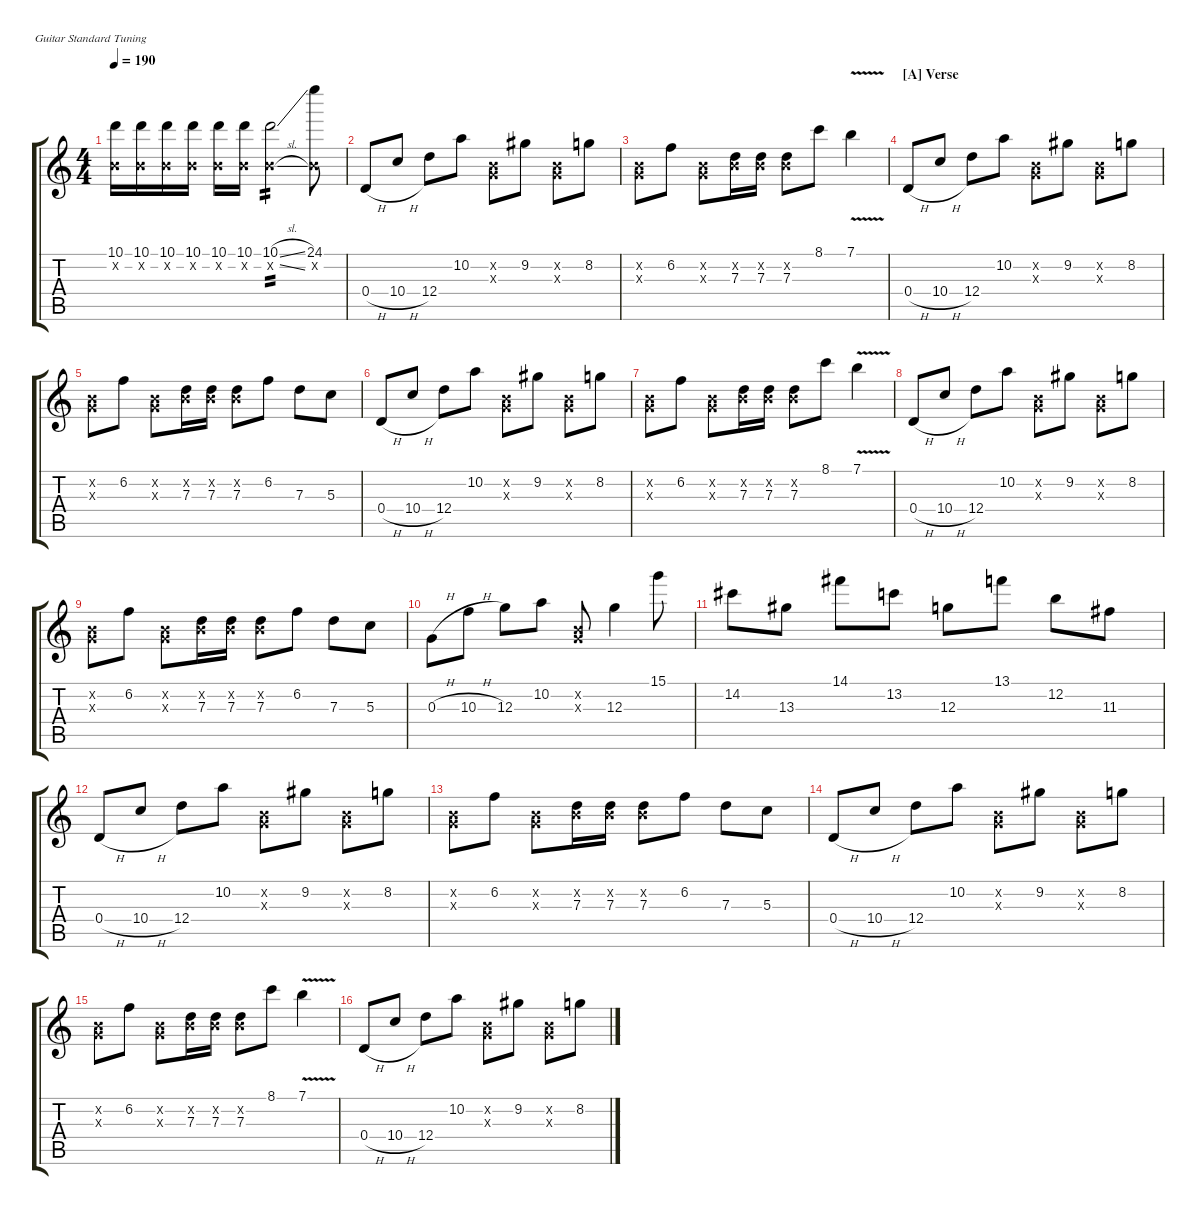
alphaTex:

\defaultSystemsLayout 4
\hideDynamics
\bracketExtendMode groupsimilarinstruments
\singleTrackTrackNamePolicy hidden
\track ("Lead" "S-Gt") {defaultSystemsLayout 4 instrument acousticguitarsteel}
\staff {score tabs}
\tuning (E4 B3 G3 D3 A2 E2)
\ts (4 4)
\tempo 190
\clef g2
\ks c
(10.1 0.2{x}).16{dy mf beam Down} (10.1 0.2{x}).16{beam Down} (10.1 0.2{x}).16{beam Down} (10.1 0.2{x}).16{beam Down} (10.1 0.2{x}).16{beam Down} (10.1 0.2{x}).16{beam Down} (10.1{sl} 0.2{sl x}).2{tp 2 beam Down} (24.1 0.2{x}).8{beam Down} |
0.4{h}.8{beam Up} 10.4{h}.8{beam Up} 12.4.8{beam Down} 10.2.8{beam Down} (0.2{x} 0.3{x}).8{beam Down} 9.2{acc #}.8{beam Down} (0.2{x} 0.3{x}).8{beam Down} 8.2.8{beam Down} |
(0.2{x} 0.3{x}).8{beam Down} 6.2.8{beam Down} (0.2{x} 0.3{x}).8{beam Down} (7.3 0.2{x}).16{beam Down} (7.3 0.2{x}).16{beam Down} (7.3 0.2{x}).8{beam Down} 8.1.8{beam Down} 7.1{v}.4{beam Down} |
\section ("A" "Verse")
0.4{h}.8{beam Up} 10.4{h}.8{beam Up} 12.4.8{beam Down} 10.2.8{beam Down} (0.2{x} 0.3{x}).8{beam Down} 9.2{acc #}.8{beam Down} (0.2{x} 0.3{x}).8{beam Down} 8.2.8{beam Down} |
(0.2{x} 0.3{x}).8{beam Down} 6.2.8{beam Down} (0.2{x} 0.3{x}).8{beam Down} (7.3 0.2{x}).16{beam Down} (7.3 0.2{x}).16{beam Down} (7.3 0.2{x}).8{beam Down} 6.2.8{beam Down} 7.3.8{beam Down} 5.3.8{beam Down} |
0.4{h}.8{beam Up} 10.4{h}.8{beam Up} 12.4.8{beam Down} 10.2.8{beam Down} (0.2{x} 0.3{x}).8{beam Down} 9.2{acc #}.8{beam Down} (0.2{x} 0.3{x}).8{beam Down} 8.2.8{beam Down} |
(0.2{x} 0.3{x}).8{beam Down} 6.2.8{beam Down} (0.2{x} 0.3{x}).8{beam Down} (7.3 0.2{x}).16{beam Down} (7.3 0.2{x}).16{beam Down} (7.3 0.2{x}).8{beam Down} 8.1.8{beam Down} 7.1{v}.4{beam Down} |
0.4{h}.8{beam Up} 10.4{h}.8{beam Up} 12.4.8{beam Down} 10.2.8{beam Down} (0.2{x} 0.3{x}).8{beam Down} 9.2{acc #}.8{beam Down} (0.2{x} 0.3{x}).8{beam Down} 8.2.8{beam Down} |
(0.2{x} 0.3{x}).8{beam Down} 6.2.8{beam Down} (0.2{x} 0.3{x}).8{beam Down} (7.3 0.2{x}).16{beam Down} (7.3 0.2{x}).16{beam Down} (7.3 0.2{x}).8{beam Down} 6.2.8{beam Down} 7.3.8{beam Down} 5.3.8{beam Down} |
0.3{h}.8{beam Down} 10.3{h}.8{beam Down} 12.3.8{beam Down} 10.2.8{beam Down} (0.2{x} 0.3{x}).8{beam Up} 12.3.4{beam Down} 15.1.8{beam Down} |
14.2{acc #}.8{beam Down} 13.3{acc #}.8{beam Down} 14.1{acc #}.8{beam Down} 13.2.8{beam Down} 12.3.8{beam Down} 13.1.8{beam Down} 12.2.8{beam Down} 11.3{acc #}.8{beam Down} |
0.4{h}.8{beam Up} 10.4{h}.8{beam Up} 12.4.8{beam Down} 10.2.8{beam Down} (0.2{x} 0.3{x}).8{beam Down} 9.2{acc #}.8{beam Down} (0.2{x} 0.3{x}).8{beam Down} 8.2.8{beam Down} |
(0.2{x} 0.3{x}).8{beam Down} 6.2.8{beam Down} (0.2{x} 0.3{x}).8{beam Down} (7.3 0.2{x}).16{beam Down} (7.3 0.2{x}).16{beam Down} (7.3 0.2{x}).8{beam Down} 6.2.8{beam Down} 7.3.8{beam Down} 5.3.8{beam Down} |
0.4{h}.8{beam Up} 10.4{h}.8{beam Up} 12.4.8{beam Down} 10.2.8{beam Down} (0.2{x} 0.3{x}).8{beam Down} 9.2{acc #}.8{beam Down} (0.2{x} 0.3{x}).8{beam Down} 8.2.8{beam Down} |
(0.2{x} 0.3{x}).8{beam Down} 6.2.8{beam Down} (0.2{x} 0.3{x}).8{beam Down} (7.3 0.2{x}).16{beam Down} (7.3 0.2{x}).16{beam Down} (7.3 0.2{x}).8{beam Down} 8.1.8{beam Down} 7.1{v}.4{beam Down} |
0.4{h}.8{beam Up} 10.4{h}.8{beam Up} 12.4.8{beam Down} 10.2.8{beam Down} (0.2{x} 0.3{x}).8{beam Down} 9.2{acc #}.8{beam Down} (0.2{x} 0.3{x}).8{beam Down} 8.2.8{beam Down}
